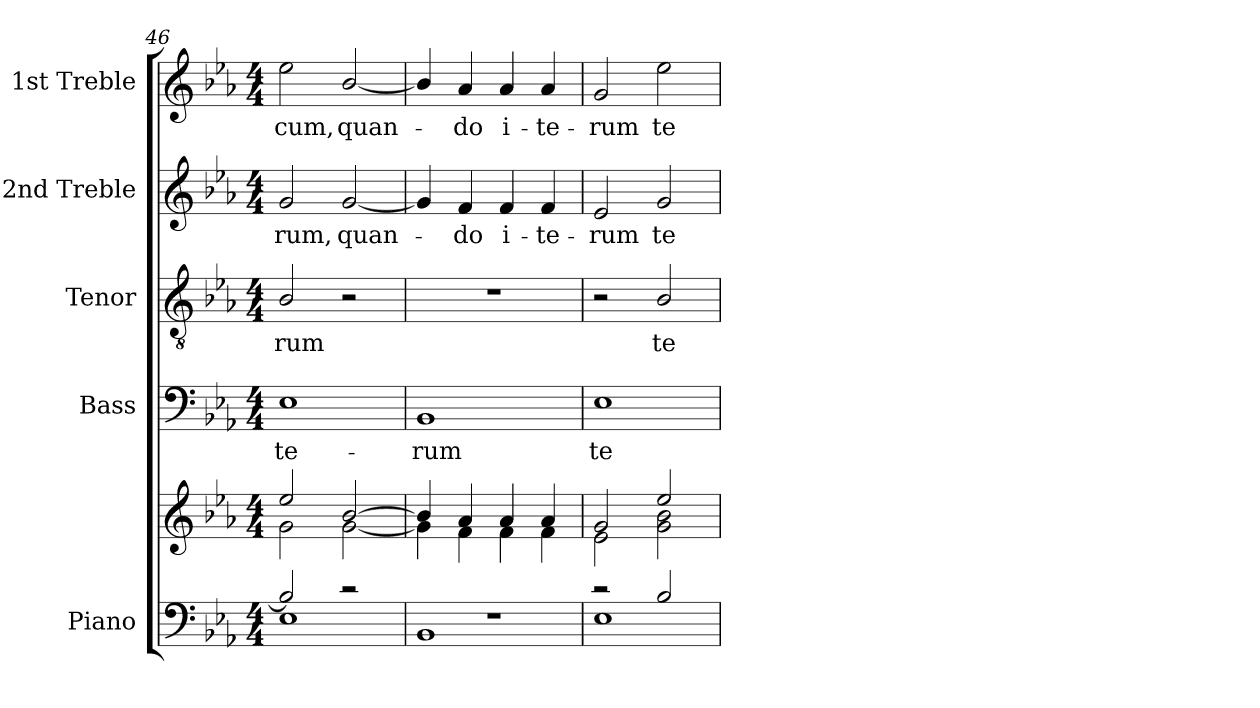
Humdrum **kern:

**kern	**kern	**kern	**text	**kern	**text	**kern	**text	**kern	**text
*part5	*part5	*part4	*part4	*part3	*part3	*part2	*part2	*part1	*part1
*staff6	*staff5	*staff4	*staff4	*staff3	*staff3	*staff2	*staff2	*staff1	*staff1
*I"Piano	*	*I"Bass	*	*I"Tenor	*	*I"2nd Treble	*	*I"1st Treble	*
*I'Pno.	*	*I'B.	*	*I'T.	*	*	*	*I'S.	*
!!LO:LB:g=z
*clefF4	*clefG2	*clefF4	*	*clefGv2	*	*clefG2	*	*clefG2	*
*	*	*	*	*ITrd7c12	*	*	*	*	*
*k[b-e-a-]	*k[b-e-a-]	*k[b-e-a-]	*	*k[b-e-a-]	*	*k[b-e-a-]	*	*k[b-e-a-]	*
*c:	*c:	*c:	*	*c:	*	*c:	*	*c:	*
*M4/4	*M4/4	*M4/4	*	*M4/4	*	*M4/4	*	*M4/4	*
=46	=46	=46	=46	=46	=46	=46	=46	=46	=46
*^	*^	*	*	*	*	*	*	*	*
!	!	!	!	!	!LO:LY:b:color=#000000	!	!	!	!	!	!
!	!	!	!	!	!	!	!LO:LY:b:color=#000000	!	!	!	!
!	!	!	!	!	!	!	!	!	!LO:LY:b:color=#000000	!	!
!	!	!	!	!	!	!	!	!	!	!	!LO:LY:b:color=#000000
2B-i/]	1E-i	2ee-i/	2gi\	1E-i	-te-	2BB-i/	-rum	2gi/	-rum,	2ee-i\	-cum,
!	!	!	!	!	!	!	!	!	!LO:LY:b:color=#000000	!	!
!	!	!	!	!	!	!	!	!	!	!	!LO:LY:b:color=#000000
2r	.	[2b-i/	[2gi\	.	.	2r	.	[2gi/	quan-	[2b-i/	quan-
=47	=47	=47	=47	=47	=47	=47	=47	=47	=47	=47	=47
!	!	!	!	!	!LO:LY:b:color=#000000	!	!	!	!	!	!
1r	1BB-i	4b-i/]	4gi\]	1BB-i	-rum	1r	.	4gi/]	.	4b-i/]	.
!	!	!	!	!	!	!	!	!	!LO:LY:b:color=#000000	!	!
!	!	!	!	!	!	!	!	!	!	!	!LO:LY:b:color=#000000
.	.	4a-i/	4fi\	.	.	.	.	4fi/	-do	4a-i/	-do
!	!	!	!	!	!	!	!	!	!LO:LY:b:color=#000000	!	!
!	!	!	!	!	!	!	!	!	!	!	!LO:LY:b:color=#000000
.	.	4a-i/	4fi\	.	.	.	.	4fi/	i-	4a-i/	i-
!	!	!	!	!	!	!	!	!	!LO:LY:b:color=#000000	!	!
!	!	!	!	!	!	!	!	!	!	!	!LO:LY:b:color=#000000
.	.	4a-i/	4fi\	.	.	.	.	4fi/	-te-	4a-i/	-te-
=48	=48	=48	=48	=48	=48	=48	=48	=48	=48	=48	=48
!	!	!	!	!	!LO:LY:b:color=#000000	!	!	!	!	!	!
!	!	!	!	!	!	!	!	!	!LO:LY:b:color=#000000	!	!
!	!	!	!	!	!	!	!	!	!	!	!LO:LY:b:color=#000000
2r	1E-i	2gi/	2e-i\	1E-i	te-	2r	.	2e-i/	-rum	2gi/	-rum
!	!	!	!	!	!	!	!LO:LY:b:color=#000000	!	!	!	!
!	!	!	!	!	!	!	!	!	!LO:LY:b:color=#000000	!	!
!	!	!	!	!	!	!	!	!	!	!	!LO:LY:b:color=#000000
2B-i/	.	2ee-i/	2gi\ 2b-i	.	.	2BB-i/	te-	2gi/	te-	2ee-i\	te-
*v	*v	*	*	*	*	*	*	*	*	*	*
*	*v	*v	*	*	*	*	*	*	*	*
=	=	=	=	=	=	=	=	=	=
*-	*-	*-	*-	*-	*-	*-	*-	*-	*-
